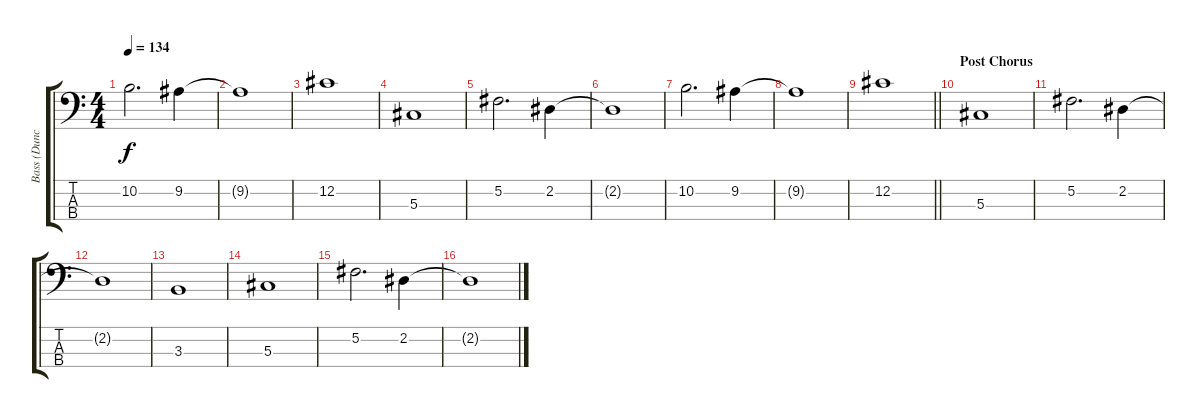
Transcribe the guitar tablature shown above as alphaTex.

\track ("Bass (Duncan Coutts)" "Bass (Dunc") {instrument electricbassfinger}
\staff {score tabs}
\tuning (Gb2 Db2 Ab1 Db1) {hide}
\ts (4 4)
\tempo 134
\clef f4
\ks c
10.2.2{d dy f} 9.2.4 |
9.2{t}.1 |
12.2.1 |
5.3.1 |
5.2.2{d} 2.2.4 |
2.2{t}.1 |
10.2.2{d} 9.2.4 |
9.2{t}.1 |
\barLineRight lightlight
12.2.1 |
\section ("" "Post Chorus")
5.3.1 |
5.2.2{d} 2.2.4 |
2.2{t}.1 |
3.3.1 |
5.3.1 |
5.2.2{d} 2.2.4 |
2.2{t}.1
